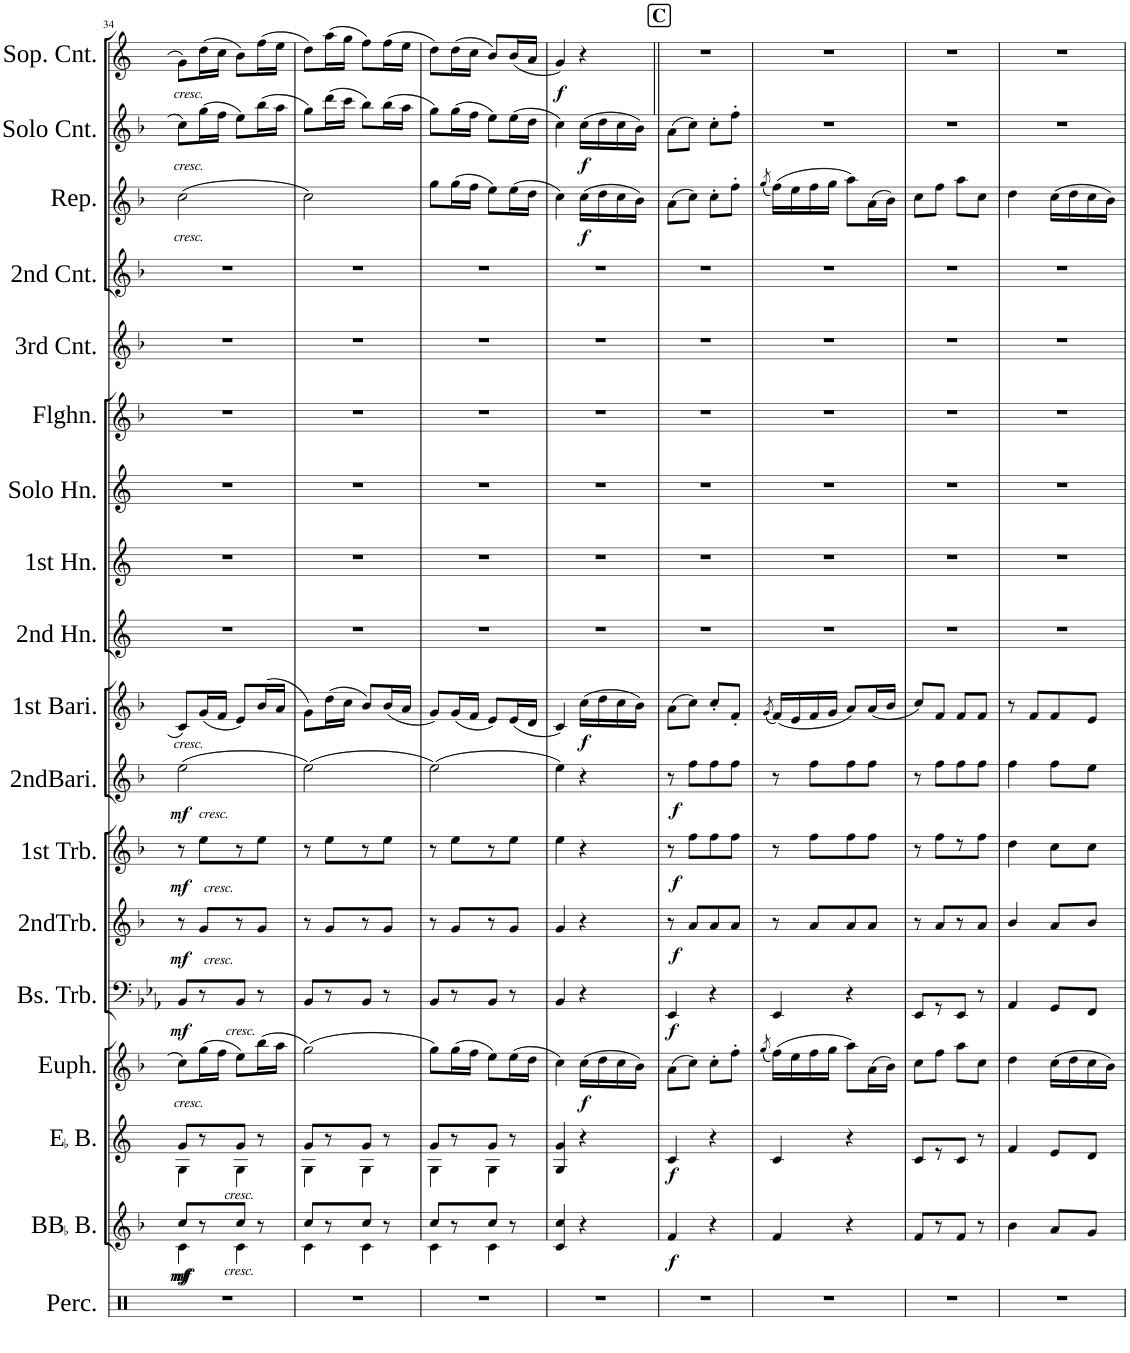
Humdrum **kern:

**kern	**kern	**dynam	**kern	**dynam	**kern	**dynam	**kern	**dynam	**kern	**dynam	**kern	**dynam	**kern	**dynam	**kern	**dynam	**kern	**kern	**kern	**kern	**kern	**kern	**kern	**dynam	**kern	**dynam	**kern	**dynam
*part18	*part17	*part17	*part16	*part16	*part15	*part15	*part14	*part14	*part13	*part13	*part12	*part12	*part11	*part11	*part10	*part10	*part9	*part8	*part7	*part6	*part5	*part4	*part3	*part3	*part2	*part2	*part1	*part1
*staff18	*staff17	*staff17	*staff16	*staff16	*staff15	*staff15	*staff14	*staff14	*staff13	*staff13	*staff12	*staff12	*staff11	*staff11	*staff10	*staff10	*staff9	*staff8	*staff7	*staff6	*staff5	*staff4	*staff3	*staff3	*staff2	*staff2	*staff1	*staff1
*I"Percussion	*I"BBaccidentalFlat Bass	*	*I"EaccidentalFlat Bass	*	*I"Euphonium	*	*I"Bass Trombone	*	*I"2nd Trombone	*	*I"1st Trombone	*	*I"2nd Baritone	*	*I"1st Baritone	*	*I"2nd Horn	*I"1st Horn	*I"Solo Horn	*I"Flugel Horn	*I"3rd Cornet	*I"2nd Cornet	*I"Repiano	*	*I"Solo Cornet	*	*I"Soprano Cornet	*
*I'Perc.	*I'BBaccidentalFlat B.	*	*I'EaccidentalFlat B.	*	*I'Euph.	*	*I'Bs. Trb.	*	*I'2ndTrb.	*	*I'1st Trb.	*	*I'2ndBari.	*	*I'1st Bari.	*	*I'2nd Hn.	*I'1st Hn.	*I'Solo Hn.	*I'Flghn.	*I'3rd Cnt.	*I'2nd Cnt.	*I'Rep.	*	*I'Solo Cnt.	*	*I'Sop. Cnt.	*
!!LO:PB:g=z
*clefX	*clefG2	*	*clefG2	*	*clefG2	*	*clefF4	*	*clefG2	*	*clefG2	*	*clefG2	*	*clefG2	*	*clefG2	*clefG2	*clefG2	*clefG2	*clefG2	*clefG2	*clefG2	*	*clefG2	*	*clefG2	*
*	*Trd15c26	*	*Trd12c21	*	*Trd8c14	*	*	*	*Trd8c14	*	*Trd8c14	*	*Trd8c14	*	*Trd8c14	*	*Trd5c9	*Trd5c9	*Trd5c9	*Trd1c2	*Trd1c2	*Trd1c2	*Trd1c2	*	*Trd1c2	*	*Trd-2c-3	*
*k[]	*k[b-]	*	*k[]	*	*k[b-]	*	*k[b-e-a-]	*	*k[b-]	*	*k[b-]	*	*k[b-]	*	*k[b-]	*	*k[]	*k[]	*k[]	*k[b-]	*k[b-]	*k[b-]	*k[b-]	*	*k[b-]	*	*k[]	*
*M2/4	*M2/4	*	*M2/4	*	*M2/4	*	*M2/4	*	*M2/4	*	*M2/4	*	*M2/4	*	*M2/4	*	*M2/4	*M2/4	*M2/4	*M2/4	*M2/4	*M2/4	*M2/4	*	*M2/4	*	*M2/4	*
=34	=34	=34	=34	=34	=34	=34	=34	=34	=34	=34	=34	=34	=34	=34	=34	=34	=34	=34	=34	=34	=34	=34	=34	=34	=34	=34	=34	=34
*	*^	*	*^	*	*	*	*^	*	*	*	*	*	*	*	*	*	*	*	*	*	*	*	*	*	*	*	*	*
!	!	!	!	!	!	!	!	!	!	!	!	!	!	!	!	!	!	!	!	!	!	!	!	!	!	!	!	!	!	!LO:TX:b:i:t=cresc.	!
!	!	!	!	!	!	!	!	!	!	!	!	!	!	!	!	!	!	!	!	!	!	!	!	!	!	!	!	!LO:TX:b:i:t=cresc.	!	!	!
!	!	!	!	!	!	!	!	!	!	!	!	!	!	!	!	!	!	!	!	!	!	!	!	!	!	!LO:TX:b:i:t=cresc.	!	!	!	!	!
!	!	!	!	!	!	!	!	!	!	!	!	!	!	!	!	!	!	!LO:TX:b:i:t=cresc.	!	!	!	!	!	!	!	!	!	!	!	!	!
!	!	!	!	!	!	!	!	!	!	!	!	!	!	!	!	!LO:TX:b:i:t=cresc.	!	!	!	!	!	!	!	!	!	!	!	!	!	!	!
!	!	!	!	!	!	!	!LO:TX:b:i:t=cresc.	!	!	!	!	!	!	!	!	!	!	!	!	!	!	!	!	!	!	!	!	!	!	!	!
!	!	!	!LO:DY:b	!	!	!	!	!	!	!	!	!	!	!	!	!	!	!	!	!	!	!	!	!	!	!	!	!	!	!	!
!	!	!	!LO:DY:n=1:b	!	!	!	!	!	!	!	!LO:DY:b	!	!LO:DY:b	!	!LO:DY:b	!	!LO:DY:b	!	!	!	!	!	!	!	!	!	!	!	!	!	!
2r	8cc/L	8c\L	mf mf	8g/L	8G\L	.	8cc\L	.	8BB-/L	4.ryy	mf	8r	mf	8r	mf	(2ee\	mf	8c/L	.	2r	2r	2r	2r	2r	2r	(2cc\	.	8cc\L	.	8g\L	.
!	!	!	!	!	!	!	!	!	!	!	!	!	!	!LO:TX:b:i:t=cresc.	!	!	!	!	!	!	!	!	!	!	!	!	!	!	!	!	!
!	!	!	!	!	!	!	!	!	!	!	!	!LO:TX:b:i:t=cresc.	!	!	!	!	!	!	!	!	!	!	!	!	!	!	!	!	!	!	!
.	8r	8ryy	.	8r	8ryy	.	(16gg\L	.	8r	.	.	8g/L	.	8ee\L	.	.	.	(16g/L	.	.	.	.	.	.	.	.	.	(16gg\L	.	(16dd\L	.
.	.	.	.	.	.	.	16ff\JJ	.	.	.	.	.	.	.	.	.	.	16f/JJ	.	.	.	.	.	.	.	.	.	16ff\JJ	.	16cc\JJ	.
!	!	!	!	!	!	!	!	!	!LO:TX:b:i:t=cresc.	!	!	!	!	!	!	!	!	!	!	!	!	!	!	!	!	!	!	!	!	!	!
!	!	!	!	!LO:TX:b:i:t=cresc.	!	!	!	!	!	!	!	!	!	!	!	!	!	!	!	!	!	!	!	!	!	!	!	!	!	!	!
!	!LO:TX:b:i:t=cresc.	!	!	!	!	!	!	!	!	!	!	!	!	!	!	!	!	!	!	!	!	!	!	!	!	!	!	!	!	!	!
.	8cc/J	8c\J	.	8g/J	8G\J	.	8ee\L)	.	8BB-/J	.	.	8r	.	8r	.	.	.	8e/L)	.	.	.	.	.	.	.	.	.	8ee\L)	.	8b\L)	.
.	8r	8ryy	.	8r	8ryy	.	(16bb-\L	.	8r	8ryy	.	8g/J	.	8ee\J	.	.	.	(16b-/L	.	.	.	.	.	.	.	.	.	(16bb-\L	.	(16ff\L	.
.	.	.	.	.	.	.	16aa\JJ	.	.	.	.	.	.	.	.	.	.	16a/JJ	.	.	.	.	.	.	.	.	.	16aa\JJ	.	16ee\JJ	.
=35	=35	=35	=35	=35	=35	=35	=35	=35	=35	=35	=35	=35	=35	=35	=35	=35	=35	=35	=35	=35	=35	=35	=35	=35	=35	=35	=35	=35	=35	=35	=35
2r	8cc/L	8c\L	.	8g/L	8G\L	.	(2gg\)	.	8BB-/L	4.ryy	.	8r	.	8r	.	(2ee\)	.	8g\L)	.	2r	2r	2r	2r	2r	2r	2cc\)	.	8gg\L)	.	8dd\L)	.
.	8r	8ryy	.	8r	8ryy	.	.	.	8r	.	.	8g/L	.	8ee\L	.	.	.	(16dd\L	.	.	.	.	.	.	.	.	.	(16ddd\L	.	(16aa\L	.
.	.	.	.	.	.	.	.	.	.	.	.	.	.	.	.	.	.	16cc\JJ	.	.	.	.	.	.	.	.	.	16ccc\JJ	.	16gg\JJ	.
.	8cc/J	8c\J	.	8g/J	8G\J	.	.	.	8BB-/J	.	.	8r	.	8r	.	.	.	8b-/L)	.	.	.	.	.	.	.	.	.	8bb-\L)	.	8ff\L)	.
.	8r	8ryy	.	8r	8ryy	.	.	.	8r	8ryy	.	8g/J	.	8ee\J	.	.	.	(16b-/L	.	.	.	.	.	.	.	.	.	(16bb-\L	.	(16ff\L	.
.	.	.	.	.	.	.	.	.	.	.	.	.	.	.	.	.	.	16a/JJ	.	.	.	.	.	.	.	.	.	16aa\JJ	.	16ee\JJ	.
*	*	*	*	*	*	*	*	*	*v	*v	*	*	*	*	*	*	*	*	*	*	*	*	*	*	*	*	*	*	*	*	*
=36	=36	=36	=36	=36	=36	=36	=36	=36	=36	=36	=36	=36	=36	=36	=36	=36	=36	=36	=36	=36	=36	=36	=36	=36	=36	=36	=36	=36	=36	=36
2r	8cc/L	8c\L	.	8g/L	8G\L	.	8gg\L)	.	8BB-/L	.	8r	.	8r	.	(2ee\)	.	8g/L)	.	2r	2r	2r	2r	2r	2r	8gg\L	.	8gg\L)	.	8dd\L)	.
.	8r	8ryy	.	8r	8ryy	.	(16gg\L	.	8r	.	8g/L	.	8ee\L	.	.	.	(16g/L	.	.	.	.	.	.	.	(16gg\L	.	(16gg\L	.	(16dd\L	.
.	.	.	.	.	.	.	16ff\JJ	.	.	.	.	.	.	.	.	.	16f/JJ	.	.	.	.	.	.	.	16ff\JJ	.	16ff\JJ	.	16cc\JJ	.
.	8cc/J	8c\J	.	8g/J	8G\J	.	8ee\L)	.	8BB-/J	.	8r	.	8r	.	.	.	8e/L)	.	.	.	.	.	.	.	8ee\L)	.	8ee\L)	.	8b/L)	.
.	8r	8ryy	.	8r	8ryy	.	(16ee\L	.	8r	.	8g/J	.	8ee\J	.	.	.	(16e/L	.	.	.	.	.	.	.	(16ee\L	.	(16ee\L	.	(16b/L	.
.	.	.	.	.	.	.	16dd\JJ	.	.	.	.	.	.	.	.	.	16d/JJ	.	.	.	.	.	.	.	16dd\JJ	.	16dd\JJ	.	16a/JJ	.
=37	=37	=37	=37	=37	=37	=37	=37	=37	=37	=37	=37	=37	=37	=37	=37	=37	=37	=37	=37	=37	=37	=37	=37	=37	=37	=37	=37	=37	=37	=37
*	*	*	*	*	*	*	*	*	*^	*	*	*	*	*	*	*	*	*	*	*	*	*	*	*	*	*	*	*	*	*
!	!	!	!	!	!	!	!	!	!	!	!	!	!	!	!	!	!	!	!	!	!	!	!	!	!	!	!	!	!	!	!LO:DY:b
2r	4cc/	4c/	.	4g/	4G/	.	4cc\)	.	4BB-/	4ryy	.	4g/	.	4ee\	.	4ee\)	.	4c/)	.	2r	2r	2r	2r	2r	2r	4cc\)	.	4cc\)	.	4g/)	f
!	!	!	!	!	!	!	!	!LO:DY:b	!	!	!	!	!	!	!	!	!	!	!LO:DY:b	!	!	!	!	!	!	!	!LO:DY:b	!	!LO:DY:b	!	!
.	4r	4ryy	.	4r	4ryy	.	(16cc\LL	f	4r	4ryy	.	4r	.	4r	.	4r	.	(16cc\LL	f	.	.	.	.	.	.	(16cc\LL	f	(16cc\LL	f	4r	.
.	.	.	.	.	.	.	16dd\	.	.	.	.	.	.	.	.	.	.	16dd\	.	.	.	.	.	.	.	16dd\	.	16dd\	.	.	.
.	.	.	.	.	.	.	16cc\	.	.	.	.	.	.	.	.	.	.	16cc\	.	.	.	.	.	.	.	16cc\	.	16cc\	.	.	.
.	.	.	.	.	.	.	16b-\JJ)	.	.	.	.	.	.	.	.	.	.	16b-\JJ)	.	.	.	.	.	.	.	16b-\JJ)	.	16b-\JJ)	.	.	.
*	*v	*v	*	*	*	*	*	*	*v	*v	*	*	*	*	*	*	*	*	*	*	*	*	*	*	*	*	*	*	*	*	*
*	*	*	*v	*v	*	*	*	*	*	*	*	*	*	*	*	*	*	*	*	*	*	*	*	*	*	*	*	*	*
!!LO:REH:place=s1:a:B:cj:fs=14:t=C
=38||	=38||	=38||	=38||	=38||	=38||	=38||	=38||	=38||	=38||	=38||	=38||	=38||	=38||	=38||	=38||	=38||	=38||	=38||	=38||	=38||	=38||	=38||	=38||	=38||	=38||	=38||	=38||	=38||
!	!	!LO:DY:b	!	!LO:DY:b	!	!	!	!LO:DY:b	!	!LO:DY:b	!	!LO:DY:b	!	!LO:DY:b	!	!	!	!	!	!	!	!	!	!	!	!	!	!
2r	4f/	f	4c/	f	(8a\L	.	4EE-/	f	8r	f	8r	f	8r	f	(8a\L	.	2r	2r	2r	2r	2r	2r	(8a\L	.	(8a\L	.	2r	.
.	.	.	.	.	8cc\J)	.	.	.	8a/L	.	8ff\L	.	8ff\L	.	8cc\J)	.	.	.	.	.	.	.	8cc\J)	.	8cc\J)	.	.	.
.	4r	.	4r	.	8cc'\L	.	4r	.	8a/	.	8ff\	.	8ff\	.	8cc'/L	.	.	.	.	.	.	.	8cc'\L	.	8cc'\L	.	.	.
.	.	.	.	.	8ff'\J	.	.	.	8a/J	.	8ff\J	.	8ff\J	.	8f'/J	.	.	.	.	.	.	.	8ff'\J	.	8ff'\J	.	.	.
=39	=39	=39	=39	=39	=39	=39	=39	=39	=39	=39	=39	=39	=39	=39	=39	=39	=39	=39	=39	=39	=39	=39	=39	=39	=39	=39	=39	=39
.	.	.	.	.	(8qgg/	.	.	.	.	.	.	.	.	.	(8qg/	.	.	.	.	.	.	.	(8qgg/	.	.	.	.	.
2r	4f/	.	4c/	.	(16ff\LL)	.	4EE-/	.	8r	.	8r	.	8r	.	(16f/LL)	.	2r	2r	2r	2r	2r	2r	(16ff\LL)	.	2r	.	2r	.
.	.	.	.	.	16ee\	.	.	.	.	.	.	.	.	.	16e/	.	.	.	.	.	.	.	16ee\	.	.	.	.	.
.	.	.	.	.	16ff\	.	.	.	8a/L	.	8ff\L	.	8ff\L	.	16f/	.	.	.	.	.	.	.	16ff\	.	.	.	.	.
.	.	.	.	.	16gg\JJ	.	.	.	.	.	.	.	.	.	16g/JJ	.	.	.	.	.	.	.	16gg\JJ	.	.	.	.	.
.	4r	.	4r	.	8aa\L)	.	4r	.	8a/	.	8ff\	.	8ff\	.	8a/L)	.	.	.	.	.	.	.	8aa\L)	.	.	.	.	.
.	.	.	.	.	(16a\L	.	.	.	8a/J	.	8ff\J	.	8ff\J	.	(16a/L	.	.	.	.	.	.	.	(16a\L	.	.	.	.	.
.	.	.	.	.	16b-\JJ)	.	.	.	.	.	.	.	.	.	16b-/JJ	.	.	.	.	.	.	.	16b-\JJ)	.	.	.	.	.
=40	=40	=40	=40	=40	=40	=40	=40	=40	=40	=40	=40	=40	=40	=40	=40	=40	=40	=40	=40	=40	=40	=40	=40	=40	=40	=40	=40	=40
2r	8f/L	.	8c/L	.	8cc\L	.	8EE-/L	.	8r	.	8r	.	8r	.	8cc/L)	.	2r	2r	2r	2r	2r	2r	8cc\L	.	2r	.	2r	.
.	8r	.	8r	.	8ff\J	.	8r	.	8a/L	.	8ff\L	.	8ff\L	.	8f/J	.	.	.	.	.	.	.	8ff\J	.	.	.	.	.
.	8f/J	.	8c/J	.	8aa\L	.	8EE-/J	.	8r	.	8r	.	8ff\	.	8f/L	.	.	.	.	.	.	.	8aa\L	.	.	.	.	.
.	8r	.	8r	.	8cc\J	.	8r	.	8a/J	.	8ff\J	.	8ff\J	.	8f/J	.	.	.	.	.	.	.	8cc\J	.	.	.	.	.
=41	=41	=41	=41	=41	=41	=41	=41	=41	=41	=41	=41	=41	=41	=41	=41	=41	=41	=41	=41	=41	=41	=41	=41	=41	=41	=41	=41	=41
2r	4b-\	.	4f/	.	4dd\	.	4AA-/	.	4b-/	.	4dd\	.	4ff\	.	8r	.	2r	2r	2r	2r	2r	2r	4dd\	.	2r	.	2r	.
.	.	.	.	.	.	.	.	.	.	.	.	.	.	.	8f/L	.	.	.	.	.	.	.	.	.	.	.	.	.
.	8a/L	.	8e/L	.	(16cc\LL	.	8GG/L	.	8a/L	.	8cc\L	.	8ff\L	.	8f/	.	.	.	.	.	.	.	(16cc\LL	.	.	.	.	.
.	.	.	.	.	16dd\	.	.	.	.	.	.	.	.	.	.	.	.	.	.	.	.	.	16dd\	.	.	.	.	.
.	8g/J	.	8d/J	.	16cc\	.	8FF/J	.	8b-/J	.	8cc\J	.	8ee\J	.	8e/J	.	.	.	.	.	.	.	16cc\	.	.	.	.	.
.	.	.	.	.	16b-\JJ)	.	.	.	.	.	.	.	.	.	.	.	.	.	.	.	.	.	16b-\JJ)	.	.	.	.	.
=	=	=	=	=	=	=	=	=	=	=	=	=	=	=	=	=	=	=	=	=	=	=	=	=	=	=	=	=
*-	*-	*-	*-	*-	*-	*-	*-	*-	*-	*-	*-	*-	*-	*-	*-	*-	*-	*-	*-	*-	*-	*-	*-	*-	*-	*-	*-	*-
